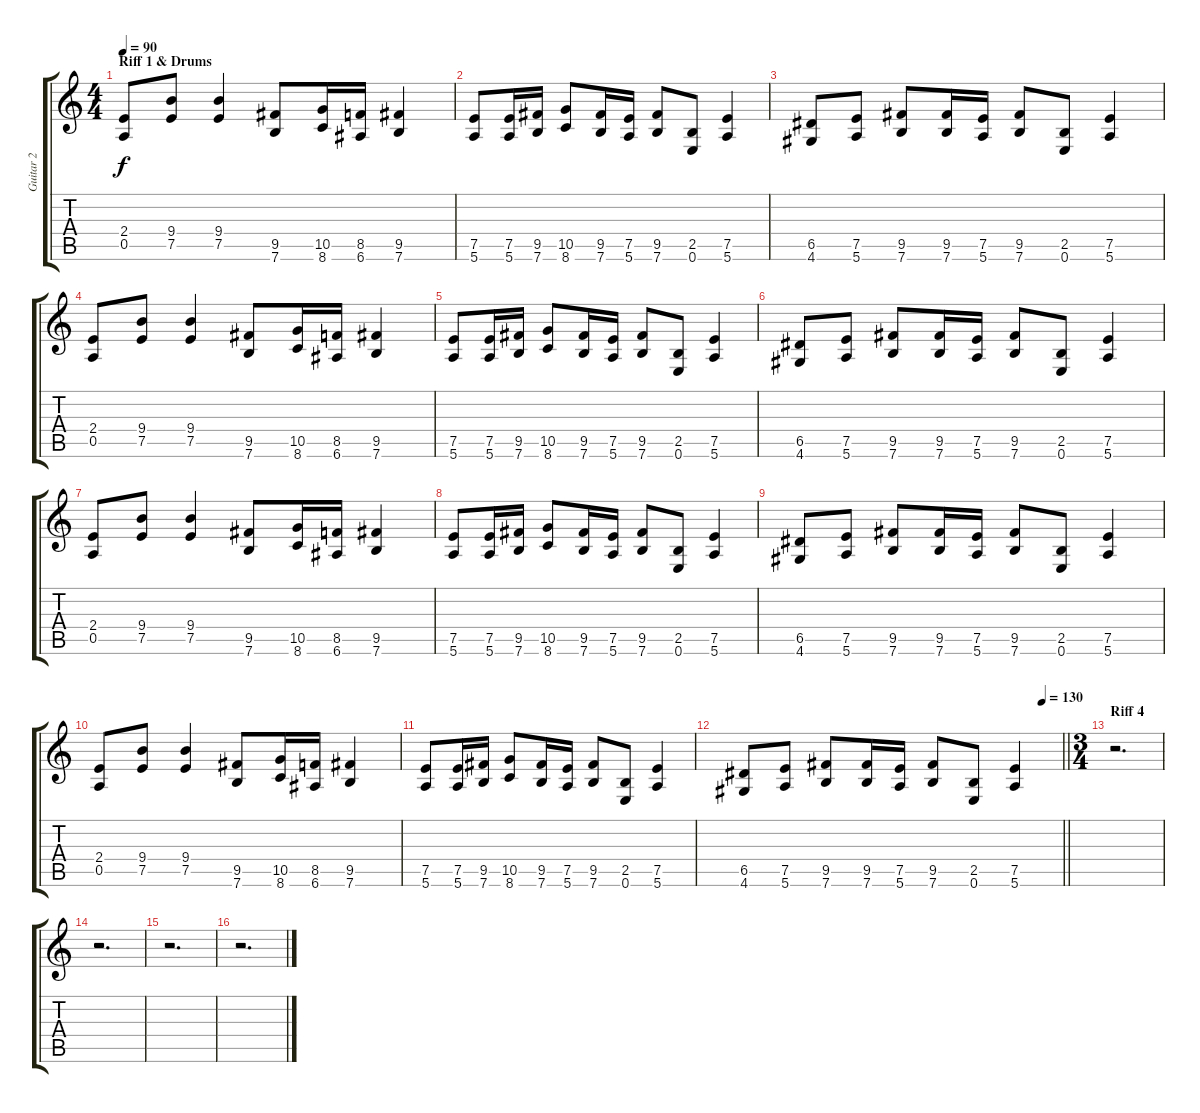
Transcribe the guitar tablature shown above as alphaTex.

\track ("Guitar 2" "Guitar 2") {instrument distortionguitar}
\staff {score tabs}
\tuning (E4 B3 G3 D3 A2 E2) {hide}
\ts (4 4)
\section ("" "Riff 1 & Drums")
\tempo 90
\clef g2
\ks c
(2.4 0.5).8{dy f} (9.4 7.5).8 (9.4 7.5).4 (9.5 7.6).8 (10.5 8.6).16 (8.5 6.6).16 (9.5 7.6).4 |
(7.5 5.6).8 (7.5 5.6).16 (9.5 7.6).16 (10.5 8.6).8 (9.5 7.6).16 (7.5 5.6).16 (9.5 7.6).8 (2.5 0.6).8 (7.5 5.6).4 |
(6.5 4.6).8 (7.5 5.6).8 (9.5 7.6).8 (9.5 7.6).16 (7.5 5.6).16 (9.5 7.6).8 (2.5 0.6).8 (7.5 5.6).4 |
(2.4 0.5).8 (9.4 7.5).8 (9.4 7.5).4 (9.5 7.6).8 (10.5 8.6).16 (8.5 6.6).16 (9.5 7.6).4 |
(7.5 5.6).8 (7.5 5.6).16 (9.5 7.6).16 (10.5 8.6).8 (9.5 7.6).16 (7.5 5.6).16 (9.5 7.6).8 (2.5 0.6).8 (7.5 5.6).4 |
(6.5 4.6).8 (7.5 5.6).8 (9.5 7.6).8 (9.5 7.6).16 (7.5 5.6).16 (9.5 7.6).8 (2.5 0.6).8 (7.5 5.6).4 |
(2.4 0.5).8 (9.4 7.5).8 (9.4 7.5).4 (9.5 7.6).8 (10.5 8.6).16 (8.5 6.6).16 (9.5 7.6).4 |
(7.5 5.6).8 (7.5 5.6).16 (9.5 7.6).16 (10.5 8.6).8 (9.5 7.6).16 (7.5 5.6).16 (9.5 7.6).8 (2.5 0.6).8 (7.5 5.6).4 |
(6.5 4.6).8 (7.5 5.6).8 (9.5 7.6).8 (9.5 7.6).16 (7.5 5.6).16 (9.5 7.6).8 (2.5 0.6).8 (7.5 5.6).4 |
(2.4 0.5).8 (9.4 7.5).8 (9.4 7.5).4 (9.5 7.6).8 (10.5 8.6).16 (8.5 6.6).16 (9.5 7.6).4 |
(7.5 5.6).8 (7.5 5.6).16 (9.5 7.6).16 (10.5 8.6).8 (9.5 7.6).16 (7.5 5.6).16 (9.5 7.6).8 (2.5 0.6).8 (7.5 5.6).4 |
\tempo (130 0.9375)
\barLineRight lightlight
(6.5 4.6).8 (7.5 5.6).8 (9.5 7.6).8 (9.5 7.6).16 (7.5 5.6).16 (9.5 7.6).8 (2.5 0.6).8 (7.5 5.6).4 |
\ts (3 4)
\section ("" "Riff 4")
r.2{d} |
r.2{d} |
r.2{d} |
r.2{d}
